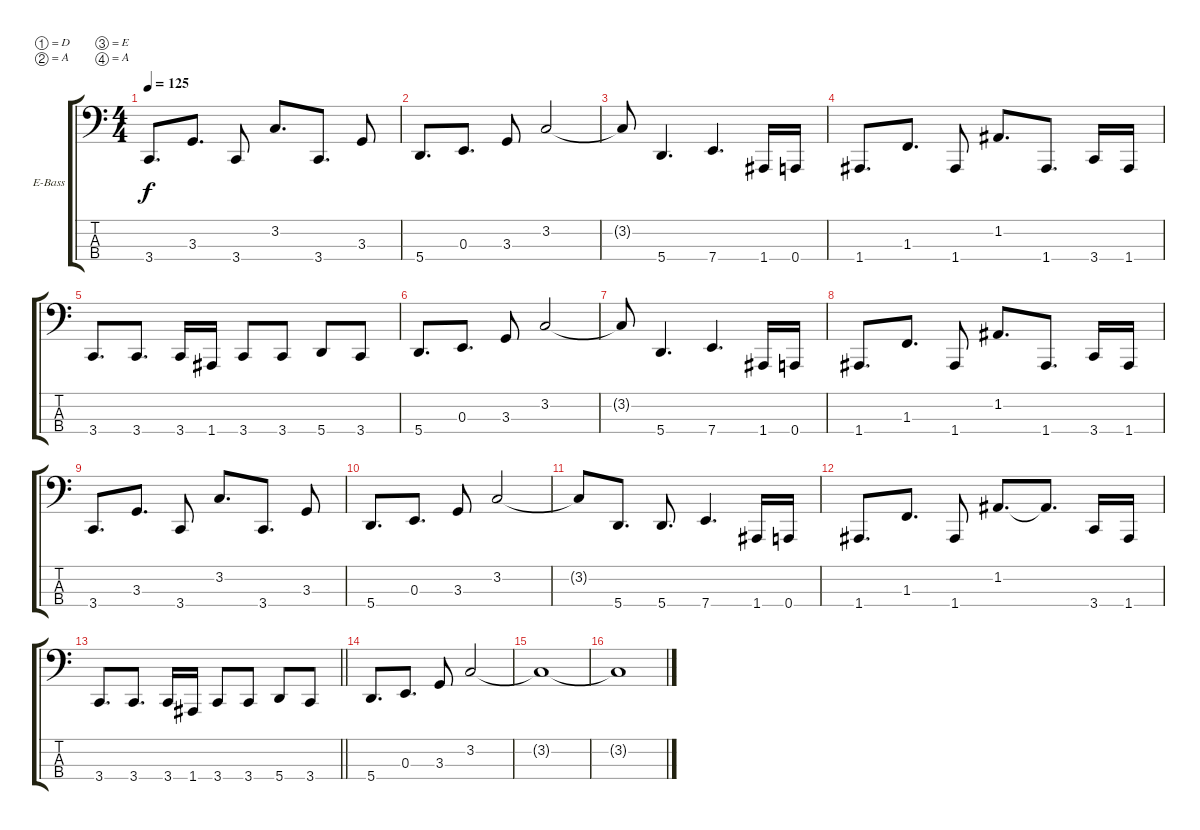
\bracketExtendMode groupsimilarinstruments
\firstSystemTrackNameOrientation horizontal
\otherSystemsTrackNameOrientation horizontal
\track ("B" "E-Bass") {instrument electricbassfinger}
\staff {score tabs}
\tuning (D2 A1 E1 A0)
\ts (4 4)
\tempo 125
\clef f4
\ks c
3.4.8{d dy f} 3.3.8{d} 3.4.8 3.2.8{d} 3.4.8{d} 3.3.8 |
5.4.8{d} 0.3.8{d} 3.3.8 3.2.2 |
3.2{t}.8 5.4.4{d} 7.4.4{d} 1.4.16 0.4.16 |
1.4.8{d} 1.3.8{d} 1.4.8 1.2.8{d} 1.4.8{d} 3.4.16 1.4.16 |
3.4.8{d} 3.4.8{d} 3.4.16 1.4.16 3.4.8 3.4.8 5.4.8 3.4.8 |
5.4.8{d} 0.3.8{d} 3.3.8 3.2.2 |
3.2{t}.8 5.4.4{d} 7.4.4{d} 1.4.16 0.4.16 |
1.4.8{d} 1.3.8{d} 1.4.8 1.2.8{d} 1.4.8{d} 3.4.16 1.4.16 |
3.4.8{d} 3.3.8{d} 3.4.8 3.2.8{d} 3.4.8{d} 3.3.8 |
5.4.8{d} 0.3.8{d} 3.3.8 3.2.2 |
3.2{t}.8 5.4.8{d} 5.4.8{d} 7.4.4{d} 1.4.16 0.4.16 |
1.4.8{d} 1.3.8{d} 1.4.8 1.2.8{d} 1.2{t}.8{d} 3.4.16 1.4.16 |
\barLineRight lightlight
3.4.8{d} 3.4.8{d} 3.4.16 1.4.16 3.4.8 3.4.8 5.4.8 3.4.8 |
5.4.8{d} 0.3.8{d} 3.3.8 3.2.2 |
3.2{t}.1 |
3.2{t}.1
